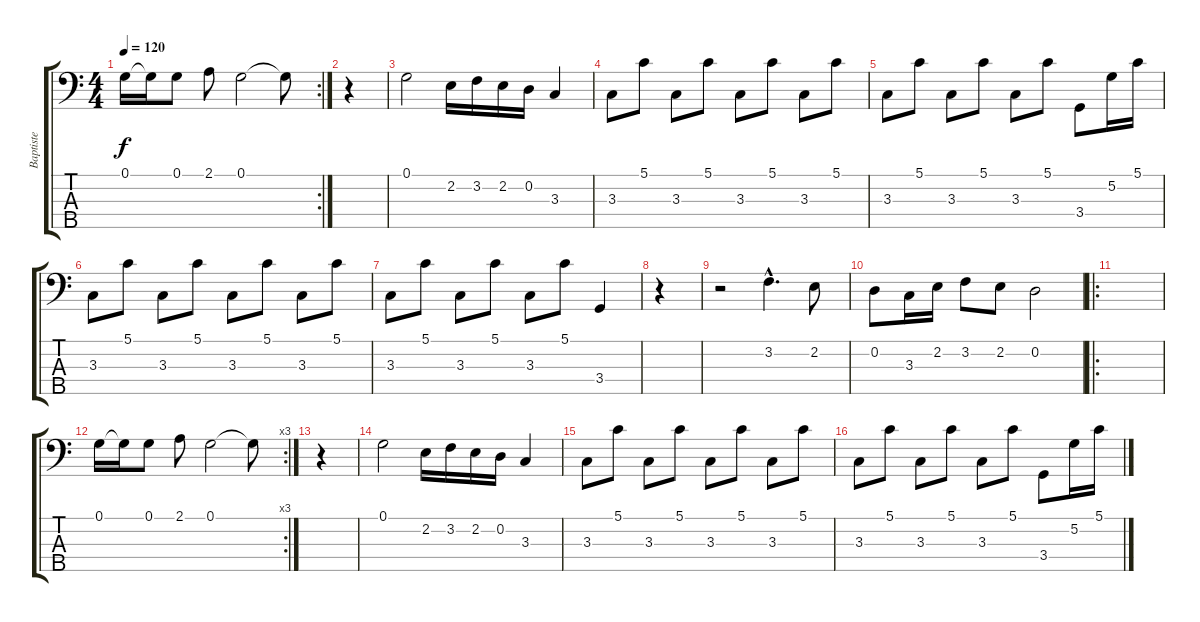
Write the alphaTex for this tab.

\track ("Baptiste" "Baptiste") {instrument electricbassfinger}
\staff {score tabs}
\tuning (G2 D2 A1 E1 B0) {hide}
\rc 2
\ts (4 4)
\tempo 120
\clef f4
\ks c
0.1.16{dy f} 0.1{t}.16 0.1.8 2.1.8 0.1.2 0.1{t}.8 |
r.4 |
0.1.2 2.2.16 3.2.16 2.2.16 0.2.16 3.3.4 |
3.3.8 5.1.8 3.3.8 5.1.8 3.3.8 5.1.8 3.3.8 5.1.8 |
3.3.8 5.1.8 3.3.8 5.1.8 3.3.8 5.1.8 3.4.8 5.2.16 5.1.16 |
3.3.8 5.1.8 3.3.8 5.1.8 3.3.8 5.1.8 3.3.8 5.1.8 |
3.3.8 5.1.8 3.3.8 5.1.8 3.3.8 5.1.8 3.4.4 |
r.4 |
r.2 3.2{hac}.4{d} 2.2.8 |
0.2.8 3.3.16 2.2.16 3.2.8 2.2.8 0.2.2 |
\ro
|
\rc 3
0.1.16 0.1{t}.16 0.1.8 2.1.8 0.1.2 0.1{t}.8 |
r.4 |
0.1.2 2.2.16 3.2.16 2.2.16 0.2.16 3.3.4 |
3.3.8 5.1.8 3.3.8 5.1.8 3.3.8 5.1.8 3.3.8 5.1.8 |
3.3.8 5.1.8 3.3.8 5.1.8 3.3.8 5.1.8 3.4.8 5.2.16 5.1.16
